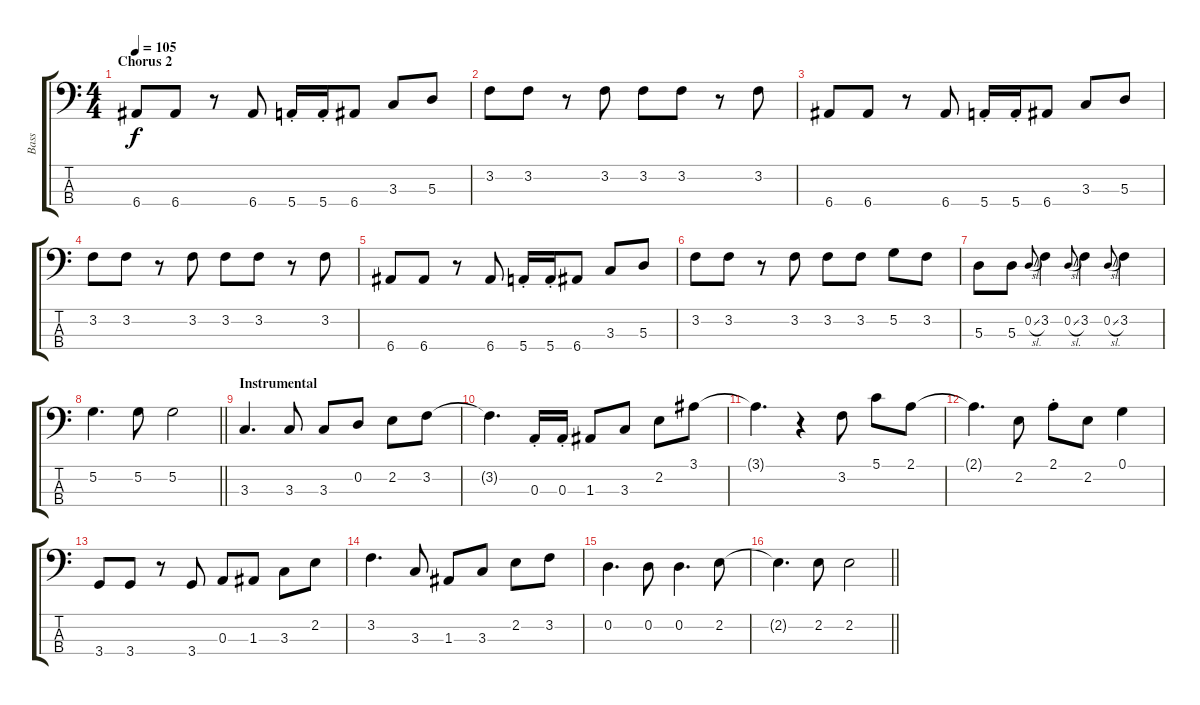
\track ("Bass" "Bass") {instrument electricbasspick}
\staff {score tabs}
\tuning (G2 D2 A1 E1) {hide}
\ts (4 4)
\section ("" "Chorus 2")
\tempo 105
\clef f4
\ks c
6.4.8{dy f} 6.4.8 r.8 6.4.8 5.4{st}.16 5.4{st}.16 6.4.8 3.3.8 5.3.8 |
3.2.8 3.2.8 r.8 3.2.8 3.2.8 3.2.8 r.8 3.2.8 |
6.4.8 6.4.8 r.8 6.4.8 5.4{st}.16 5.4{st}.16 6.4.8 3.3.8 5.3.8 |
3.2.8 3.2.8 r.8 3.2.8 3.2.8 3.2.8 r.8 3.2.8 |
6.4.8 6.4.8 r.8 6.4.8 5.4{st}.16 5.4{st}.16 6.4.8 3.3.8 5.3.8 |
3.2.8 3.2.8 r.8 3.2.8 3.2.8 3.2.8 5.2.8 3.2.8 |
5.3.8 5.3.8 0.2{sl}.8{gr onbeat} 3.2.4 0.2{sl}.8{gr onbeat} 3.2.4 0.2{sl}.8{gr onbeat} 3.2.4 |
\barLineRight lightlight
5.2.4{d} 5.2.8 5.2.2 |
\section ("" "Instrumental")
3.3.4{d} 3.3.8 3.3.8 0.2.8 2.2.8 3.2.8 |
3.2{t}.4{d} 0.3{st}.16 0.3{st}.16 1.3.8 3.3.8 2.2.8 3.1.8 |
3.1{t}.4{d} r.4 3.2.8 5.1.8 2.1.8 |
2.1{t}.4{d} 2.2.8 2.1{st}.8 2.2.8 0.1.4 |
3.4.8 3.4.8 r.8 3.4.8 0.3.8 1.3.8 3.3.8 2.2.8 |
3.2.4{d} 3.3.8 1.3.8 3.3.8 2.2.8 3.2.8 |
0.2.4{d} 0.2.8 0.2.4{d} 2.2.8 |
\barLineRight lightlight
2.2{t}.4{d} 2.2.8 2.2.2
